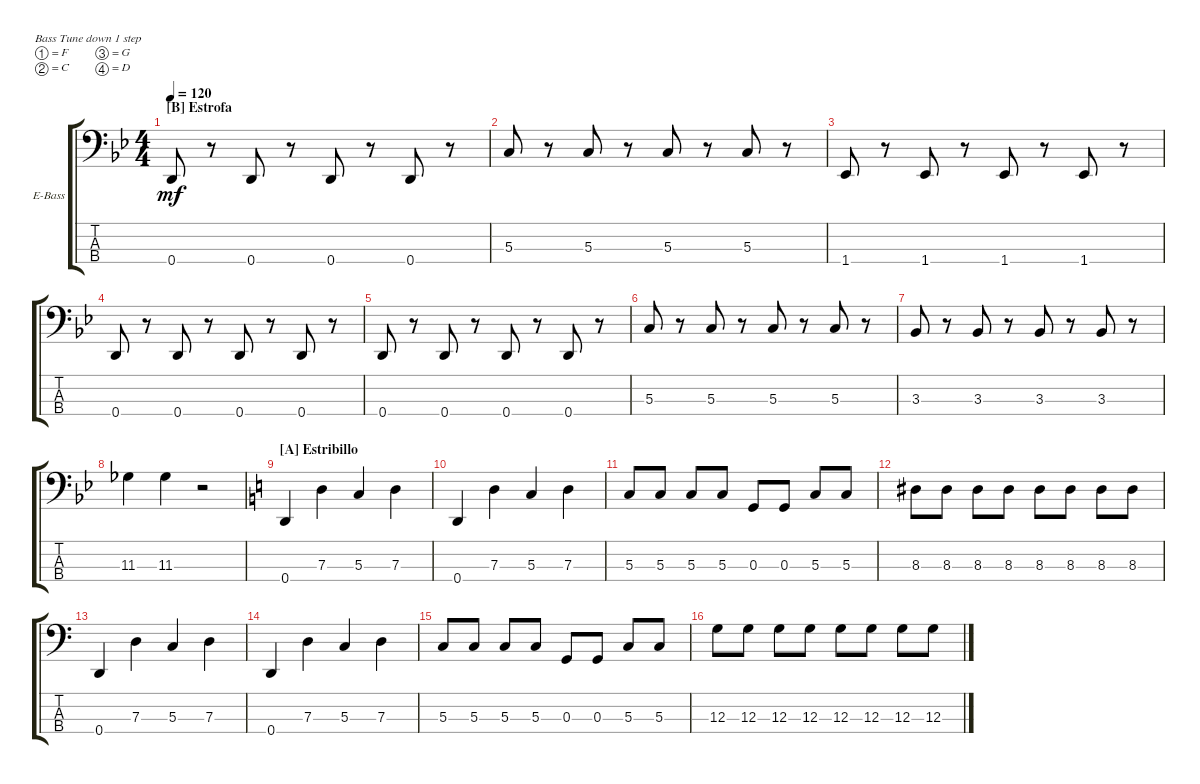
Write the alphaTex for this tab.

\bracketExtendMode groupsimilarinstruments
\firstSystemTrackNameOrientation horizontal
\otherSystemsTrackNameOrientation horizontal
\track ("Bass Ghoul" "E-Bass") {instrument electricbassfinger}
\staff {score tabs}
\tuning (F2 C2 G1 D1)
\ts (4 4)
\section ("B" "Estrofa")
\tempo 120
\clef f4
\ks bb
0.4.8{dy mf} r.8 0.4.8 r.8 0.4.8 r.8 0.4.8 r.8 |
5.3.8 r.8 5.3.8 r.8 5.3.8 r.8 5.3.8 r.8 |
1.4.8 r.8 1.4.8 r.8 1.4.8 r.8 1.4.8 r.8 |
0.4.8 r.8 0.4.8 r.8 0.4.8 r.8 0.4.8 r.8 |
0.4.8 r.8 0.4.8 r.8 0.4.8 r.8 0.4.8 r.8 |
5.3.8 r.8 5.3.8 r.8 5.3.8 r.8 5.3.8 r.8 |
3.3.8 r.8 3.3.8 r.8 3.3.8 r.8 3.3.8 r.8 |
11.3.4 11.3.4 r.2 |
\section ("A" "Estribillo")
\ks c
0.4.4 7.3.4 5.3.4 7.3.4 |
0.4.4 7.3.4 5.3.4 7.3.4 |
5.3.8 5.3.8 5.3.8 5.3.8 0.3.8 0.3.8 5.3.8 5.3.8 |
8.3.8 8.3.8 8.3.8 8.3.8 8.3.8 8.3.8 8.3.8 8.3.8 |
0.4.4 7.3.4 5.3.4 7.3.4 |
0.4.4 7.3.4 5.3.4 7.3.4 |
5.3.8 5.3.8 5.3.8 5.3.8 0.3.8 0.3.8 5.3.8 5.3.8 |
12.3.8 12.3.8 12.3.8 12.3.8 12.3.8 12.3.8 12.3.8 12.3.8
